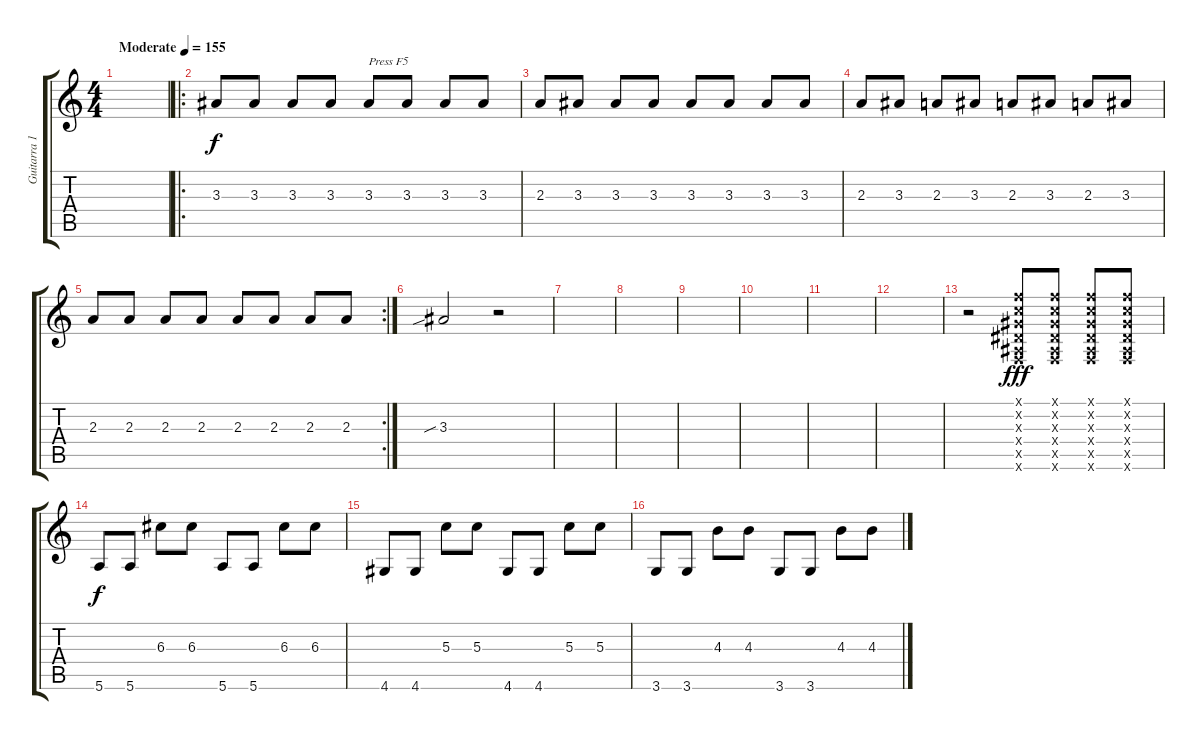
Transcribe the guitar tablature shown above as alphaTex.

\track ("Guitarra 1 RSE" "Guitarra 1") {instrument distortionguitar}
\staff {score tabs}
\tuning (E4 B3 G3 D3 A2 E2) {hide}
\ts (4 4)
\tempo (155 "Moderate")
\clef g2
\ks c
|
\ro
3.3.8 3.3.8 3.3.8 3.3.8 3.3.8{txt "Press F5"} 3.3.8 3.3.8 3.3.8 |
2.3.8 3.3.8 3.3.8 3.3.8 3.3.8 3.3.8 3.3.8 3.3.8 |
2.3.8 3.3.8 2.3.8 3.3.8 2.3.8 3.3.8 2.3.8 3.3.8 |
\rc 2
2.3.8 2.3.8 2.3.8 2.3.8 2.3.8 2.3.8 2.3.8 2.3.8 |
3.3{sib}.2 r.2 |
|
|
|
|
|
|
r.2 (1.1{x} 1.2{x} 1.3{x} 1.4{x} 1.5{x} 1.6{x}).8{dy fff} (1.1{x} 1.2{x} 1.3{x} 1.4{x} 1.5{x} 1.6{x}).8 (1.1{x} 1.2{x} 1.3{x} 1.4{x} 1.5{x} 1.6{x}).8 (1.1{x} 1.2{x} 1.3{x} 1.4{x} 1.5{x} 1.6{x}).8 |
5.6.8{dy f} 5.6.8 6.3.8 6.3.8 5.6.8 5.6.8 6.3.8 6.3.8 |
4.6.8 4.6.8 5.3.8 5.3.8 4.6.8 4.6.8 5.3.8 5.3.8 |
3.6.8 3.6.8 4.3.8 4.3.8 3.6.8 3.6.8 4.3.8 4.3.8
